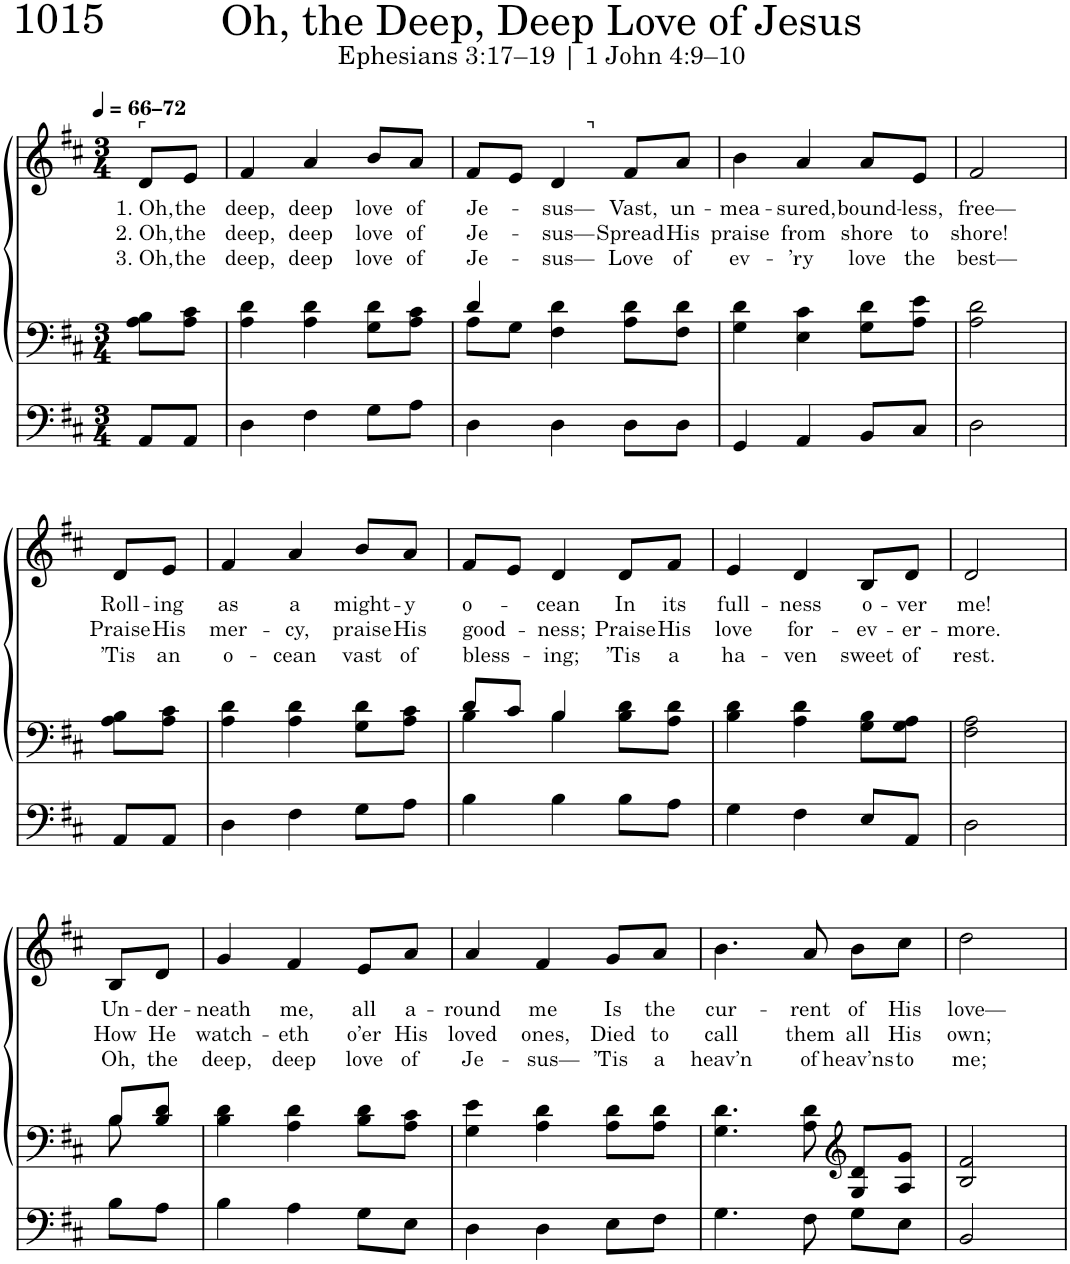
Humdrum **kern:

**kern	**kern	**kern	**text	**text	**text
*part1	*part1	*part1	*part1	*part1	*part1
*staff3	*staff2	*staff1	*staff1	*staff1	*staff1
*I"Organ	*	*	*	*	*
*I'Org.	*	*	*	*	*
*clefF4	*clefF4	*clefG2	*	*	*
*k[f#c#]	*k[f#c#]	*k[f#c#]	*	*	*
*M3/4	*M3/4	*M3/4	*	*	*
*MM66	*MM66	*MM66	*	*	*
=1	=1	=1	=1	=1	=1
!	!	!LO:TX:a:t=⌜	!	!	!
!	!	!LO:TX:a:B:t=–72	!	!	!
!	!	!	!LO:LY:b	!LO:LY:b	!LO:LY:b
8AA/L	8A\ 8B\L	8d/L	1. Oh,	2. Oh,	3. Oh,
!	!	!	!LO:LY:b	!LO:LY:b	!LO:LY:b
8AA/J	8A\ 8c#\J	8e/J	the	the	the
=2	=2	=2	=2	=2	=2
!	!	!	!LO:LY:b	!LO:LY:b	!LO:LY:b
4D\	4A\ 4d\	4f#/	deep,	deep,	deep,
!	!	!	!LO:LY:b	!LO:LY:b	!LO:LY:b
4F#\	4A\ 4d\	4a/	deep	deep	deep
!	!	!	!LO:LY:b	!LO:LY:b	!LO:LY:b
8G\L	8G\ 8d\L	8b/L	love	love	love
!	!	!	!LO:LY:b	!LO:LY:b	!LO:LY:b
8A\J	8A\ 8c#\J	8a/J	of	of	of
=3	=3	=3	=3	=3	=3
*	*^	*	*	*	*
!	!	!	!	!LO:LY:b	!LO:LY:b	!LO:LY:b
*	*	*	*^	*	*	*
4D\	4d/	8A\L	8f#/L	4.ryy	Je-	Je-	Je-
.	.	8G\J	8e/J	.	.	.	.
!	!	!	!	!	!LO:LY:b	!LO:LY:b	!LO:LY:b
4D\	4F#\ 4d\	2ryy	4d/	.	-sus—	-sus—	-sus—
!	!	!	!	!LO:TX:a:t=⌝	!	!	!
.	.	.	.	4.ryy	.	.	.
!	!	!	!	!	!LO:LY:b	!LO:LY:b	!LO:LY:b
8D\L	8A\ 8d\L	.	8f#/L	.	Vast,	Spread	Love
!	!	!	!	!	!LO:LY:b	!LO:LY:b	!LO:LY:b
8D\J	8F#\ 8d\J	.	8a/J	.	un-	His	of
*	*v	*v	*	*	*	*	*
=4	=4	=4	=4	=4	=4	=4
!	!	!	!	!LO:LY:b	!LO:LY:b	!LO:LY:b
*	*	*v	*v	*	*	*
4GG/	4G\ 4d\	4b\	-mea-	praise	ev-
!	!	!	!LO:LY:b	!LO:LY:b	!LO:LY:b
4AA/	4E\ 4c#\	4a/	-sured,	from	-’ry
!	!	!	!LO:LY:b	!LO:LY:b	!LO:LY:b
8BB/L	8G\ 8d\L	8a/L	bound-	shore	love
!	!	!	!LO:LY:b	!LO:LY:b	!LO:LY:b
8C#/J	8A\ 8e\J	8e/J	-less,	to	the
=5	=5	=5	=5	=5	=5
!	!	!	!LO:LY:b	!LO:LY:b	!LO:LY:b
2D\	2A\ 2d\	2f#/	free—	shore!	best—
!!LO:LB:g=z
=6	=6	=6	=6	=6	=6
!	!	!	!LO:LY:b	!LO:LY:b	!LO:LY:b
8AA/L	8A\ 8B\L	8d/L	Roll-	Praise	’Tis
!	!	!	!LO:LY:b	!LO:LY:b	!LO:LY:b
8AA/J	8A\ 8c#\J	8e/J	-ing	His	an
=7	=7	=7	=7	=7	=7
!	!	!	!LO:LY:b	!LO:LY:b	!LO:LY:b
4D\	4A\ 4d\	4f#/	as	mer-	o-
!	!	!	!LO:LY:b	!LO:LY:b	!LO:LY:b
4F#\	4A\ 4d\	4a/	a	-cy,	-cean
!	!	!	!LO:LY:b	!LO:LY:b	!LO:LY:b
8G\L	8G\ 8d\L	8b/L	might-	praise	vast
!	!	!	!LO:LY:b	!LO:LY:b	!LO:LY:b
8A\J	8A\ 8c#\J	8a/J	-y	His	of
=8	=8	=8	=8	=8	=8
*	*^	*	*	*	*
!	!	!	!	!LO:LY:b	!LO:LY:b	!LO:LY:b
4B\	8d/L	4B\	8f#/L	o-	good-	bless-
.	8c#/J	.	8e/J	.	.	.
!	!	!	!	!LO:LY:b	!LO:LY:b	!LO:LY:b
4B\	4B/	4B\	4d/	-cean	-ness;	-ing;
!	!	!	!	!LO:LY:b	!LO:LY:b	!LO:LY:b
8B\L	8B\ 8d\L	4ryy	8d/L	In	Praise	’Tis
!	!	!	!	!LO:LY:b	!LO:LY:b	!LO:LY:b
8A\J	8A\ 8d\J	.	8f#/J	its	His	a
*	*v	*v	*	*	*	*
=9	=9	=9	=9	=9	=9
!	!	!	!LO:LY:b	!LO:LY:b	!LO:LY:b
4G\	4B\ 4d\	4e/	full-	love	ha-
!	!	!	!LO:LY:b	!LO:LY:b	!LO:LY:b
4F#\	4A\ 4d\	4d/	-ness	for-	-ven
!	!	!	!LO:LY:b	!LO:LY:b	!LO:LY:b
8E/L	8G\ 8B\L	8B/L	o-	-ev-	sweet
!	!	!	!LO:LY:b	!LO:LY:b	!LO:LY:b
8AA/J	8G\ 8A\J	8d/J	-ver	-er-	of
=10	=10	=10	=10	=10	=10
!	!	!	!LO:LY:b	!LO:LY:b	!LO:LY:b
2D\	2F#\ 2A\	2d/	me!	-more.	rest.
!!LO:LB:g=z
=11	=11	=11	=11	=11	=11
*	*^	*	*	*	*
!	!	!	!	!LO:LY:b	!LO:LY:b	!LO:LY:b
8B\L	8B/L	8B\	8B/L	Un-	How	Oh,
!	!	!	!	!LO:LY:b	!LO:LY:b	!LO:LY:b
8A\J	8B/ 8d/J	8ryy	8d/J	-der-	He	the
=12	=12	=12	=12	=12	=12	=12
!	!	!	!	!LO:LY:b	!LO:LY:b	!LO:LY:b
*	*v	*v	*	*	*	*
4B\	4B\ 4d\	4g/	-neath	watch-	deep,
!	!	!	!LO:LY:b	!LO:LY:b	!LO:LY:b
4A\	4A\ 4d\	4f#/	me,	-eth	deep
!	!	!	!LO:LY:b	!LO:LY:b	!LO:LY:b
8G\L	8B\ 8d\L	8e/L	all	o’er	love
!	!	!	!LO:LY:b	!LO:LY:b	!LO:LY:b
8E\J	8A\ 8c#\J	8a/J	a-	His	of
=13	=13	=13	=13	=13	=13
!	!	!	!LO:LY:b	!LO:LY:b	!LO:LY:b
4D\	4G\ 4e\	4a/	-round	loved	Je-
!	!	!	!LO:LY:b	!LO:LY:b	!LO:LY:b
4D\	4A\ 4d\	4f#/	me	ones,	-sus—
!	!	!	!LO:LY:b	!LO:LY:b	!LO:LY:b
8E\L	8A\ 8d\L	8g/L	Is	Died	’Tis
!	!	!	!LO:LY:b	!LO:LY:b	!LO:LY:b
8F#\J	8A\ 8d\J	8a/J	the	to	a
=14	=14	=14	=14	=14	=14
!	!	!	!LO:LY:b	!LO:LY:b	!LO:LY:b
4.G\	4.G\ 4.d\	4.b\	cur-	call	heav’n
!	!	!	!LO:LY:b	!LO:LY:b	!LO:LY:b
8F#\	8A\ 8d\	8a/	-rent	them	of
*	*clefG2	*	*	*	*
!	!	!	!LO:LY:b	!LO:LY:b	!LO:LY:b
8G\L	8G/ 8d/L	8b\L	of	all	heav’ns
!	!	!	!LO:LY:b	!LO:LY:b	!LO:LY:b
8E\J	8A/ 8g/J	8cc#\J	His	His	to
=15	=15	=15	=15	=15	=15
!	!	!	!LO:LY:b	!LO:LY:b	!LO:LY:b
2BB/	2B/ 2f#/	2dd\	love—	own;	me;
=	=	=	=	=	=
*-	*-	*-	*-	*-	*-
